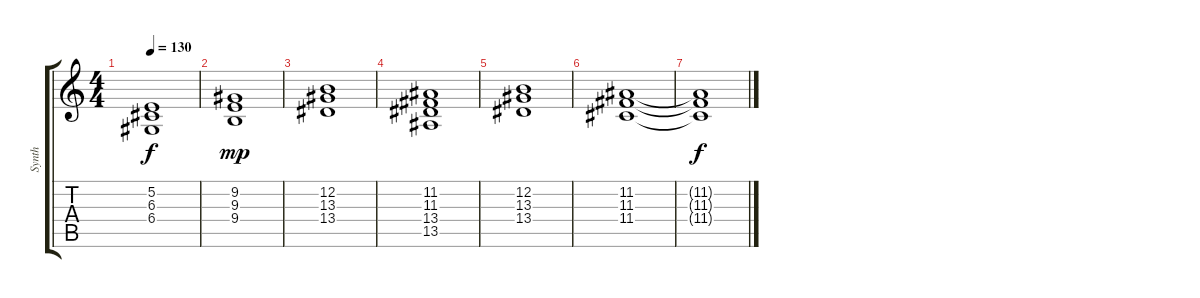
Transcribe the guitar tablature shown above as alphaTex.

\track ("Synth" "Synth") {instrument pad2warm}
\staff {score tabs}
\tuning (E4 B3 G3 D3 A2 E2) {hide}
\ts (4 4)
\tempo 130
\clef g2
\ks c
(5.2{t} 6.3{t} 6.4{t}).1{dy f} |
(9.2 9.3 9.4).1{dy mp} |
(12.2 13.3 13.4).1 |
(11.2 11.3 13.4 13.5).1 |
(12.2 13.3 13.4).1 |
(11.2 11.3 11.4).1 |
(11.2{t} 11.3{t} 11.4{t}).1{dy f}
